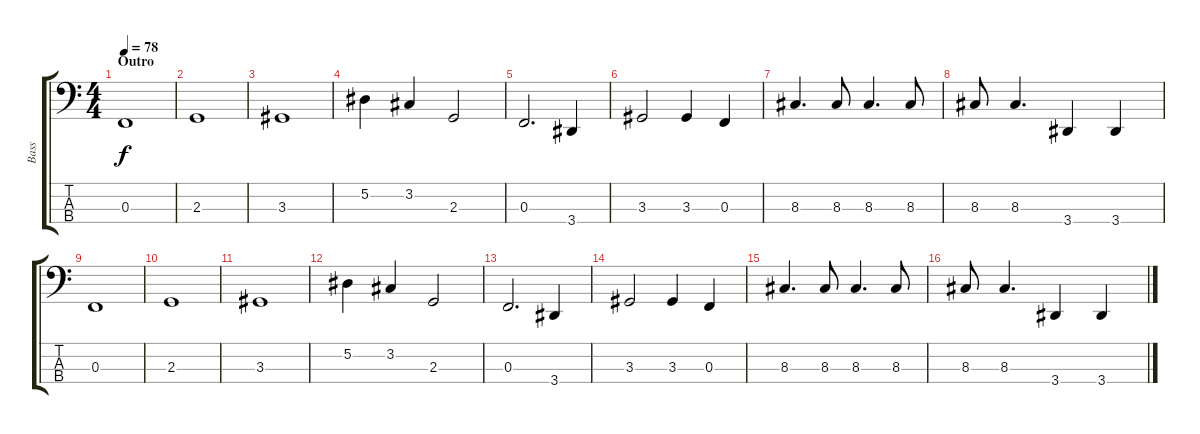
\track ("Bass" "Bass") {instrument electricbasspick}
\staff {score tabs}
\tuning (Eb2 Bb1 F1 C1) {hide}
\ts (4 4)
\section ("" "Outro")
\tempo 78
\clef f4
\ks c
0.3.1{dy f} |
2.3.1 |
3.3.1 |
5.2.4 3.2.4 2.3.2 |
0.3.2{d} 3.4.4 |
3.3.2 3.3.4 0.3.4 |
8.3.4{d} 8.3.8 8.3.4{d} 8.3.8 |
8.3.8 8.3.4{d} 3.4.4 3.4.4 |
0.3.1 |
2.3.1 |
3.3.1 |
5.2.4 3.2.4 2.3.2 |
0.3.2{d} 3.4.4 |
3.3.2 3.3.4 0.3.4 |
8.3.4{d} 8.3.8 8.3.4{d} 8.3.8 |
8.3.8 8.3.4{d} 3.4.4 3.4.4
